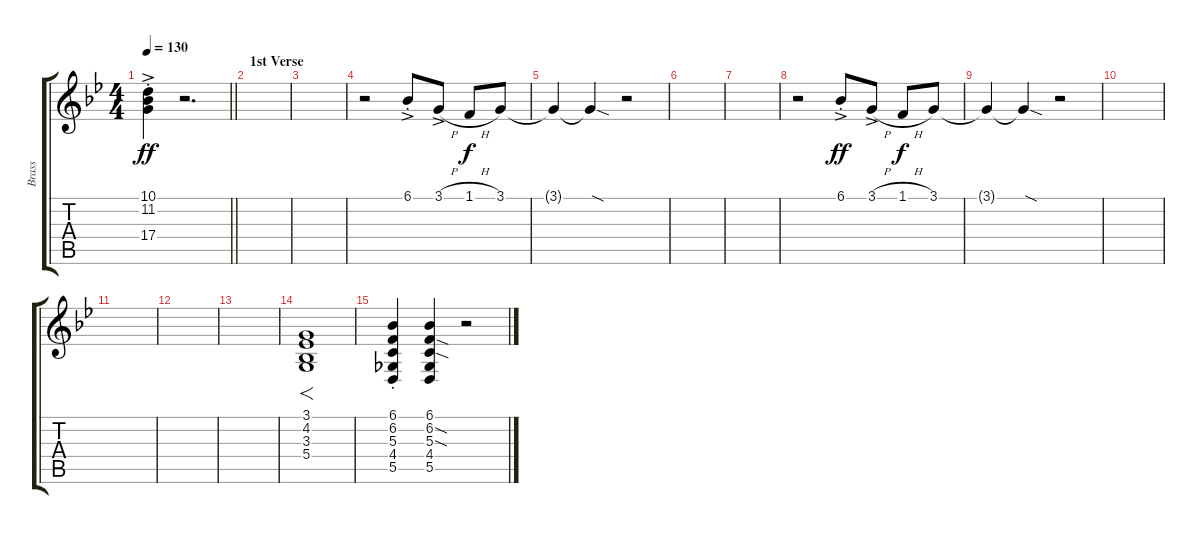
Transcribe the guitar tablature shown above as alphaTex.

\track ("Brass" "Brass") {instrument brasssection}
\staff {score tabs}
\tuning (E4 B3 G3 D3 A2 E2) {hide}
\ts (4 4)
\tempo 130
\clef g2
\barLineRight lightlight
\ks bb
(10.1{ac st} 11.2{st} 17.4{st}).4{dy ff} r.2{d} |
\section ("" "1st Verse")
|
|
r.2 6.1{ac st}.8 3.1{h ac}.8 1.1{h}.8{dy f} 3.1.8 |
3.1{t}.4 3.1{sod t}.4 r.2 |
|
|
r.2 6.1{ac st}.8{dy ff} 3.1{h ac}.8 1.1{h}.8{dy f} 3.1.8 |
3.1{t}.4 3.1{sod t}.4 r.2 |
|
|
|
|
(3.1 4.2 3.3 5.4).1{f} |
(6.1{st} 6.2{st} 5.3{st} 4.4{st} 5.5{st}).4 (6.1 6.2{sod} 5.3{sod} 4.4 5.5).4 r.2
